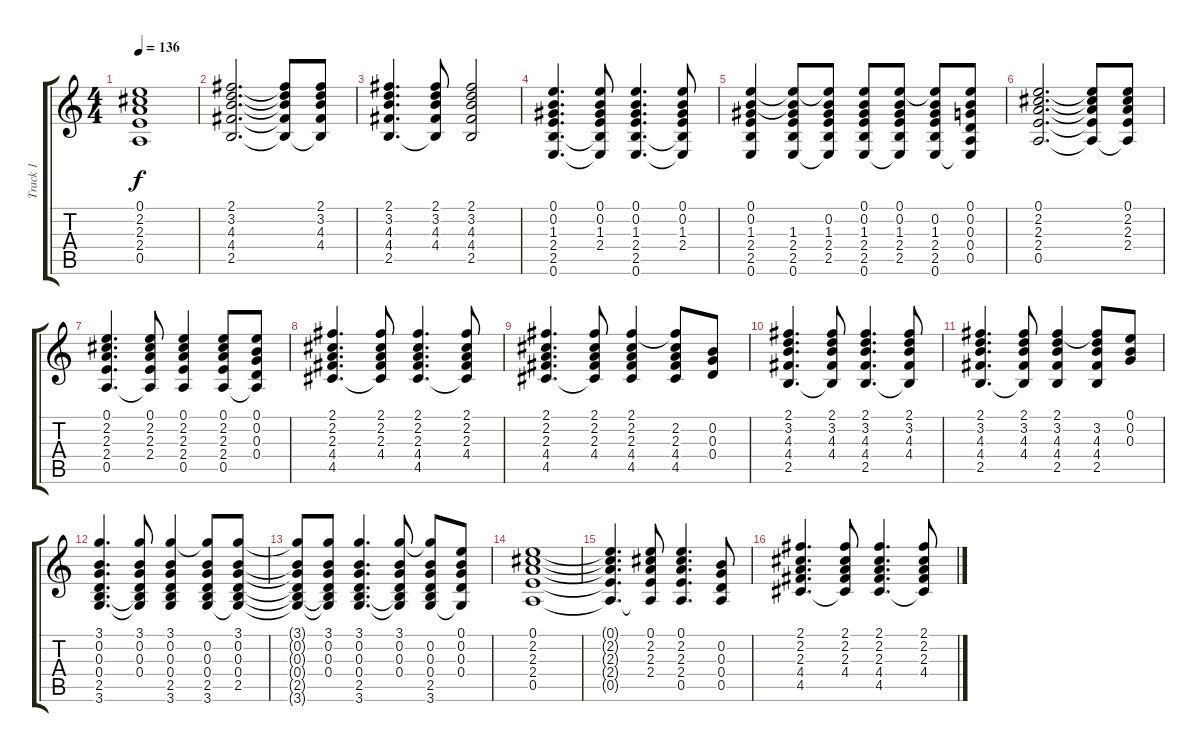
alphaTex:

\track ("Track 1" "Track 1") {instrument acousticguitarsteel}
\staff {score tabs}
\tuning (E4 B3 G3 D3 A2 E2) {hide}
\ts (4 4)
\tempo 136
\clef g2
\ks c
(0.1 2.2 2.3 2.4 0.5).1{dy f} |
(2.1 3.2 4.3 4.4 2.5).2{d} (2.1{t} 3.2{t} 4.3{t} 4.4{t} 2.5{t}).8 (2.1 3.2 4.3 4.4 2.5{t}).8 |
(2.1 3.2 4.3 4.4 2.5).4{d} (2.1 3.2 4.3 4.4 2.5{t}).8 (2.1 3.2 4.3 4.4 2.5).2 |
(0.1 0.2 1.3 2.4 2.5 0.6).4{d} (0.1 0.2 1.3 2.4 2.5{t} 0.6{t}).8 (0.1 0.2 1.3 2.4 2.5 0.6).4{d} (0.1 0.2 1.3 2.4 2.5{t} 0.6{t}).8 |
(0.1 0.2 1.3 2.4 2.5 0.6).4 (0.1{t} 0.2{t} 1.3 2.4 2.5 0.6).8 (0.1{t} 0.2 1.3 2.4 2.5 0.6{t}).8 (0.1 0.2 1.3 2.4 2.5 0.6).8 (0.1 0.2 1.3 2.4 2.5 0.6{t}).8 (0.1{t} 0.2 1.3 2.4 2.5 0.6).8 (0.1 0.2 0.3 0.4 0.5 0.6{t}).8 |
(0.1 2.2 2.3 2.4 0.5).2{d} (0.1{t} 2.2{t} 2.3{t} 2.4{t} 0.5{t}).8 (0.1 2.2 2.3 2.4 0.5{t}).8 |
(0.1 2.2 2.3 2.4 0.5).4{d} (0.1 2.2 2.3 2.4 0.5{t}).8 (0.1 2.2 2.3 2.4 0.5).4 (0.1 2.2 2.3 2.4 0.5).8 (0.1 0.2 0.3 0.4 0.5{t}).8 |
(2.1 2.2 2.3 4.4 4.5).4{d} (2.1 2.2 2.3 4.4 4.5{t}).8 (2.1 2.2 2.3 4.4 4.5).4{d} (2.1 2.2 2.3 4.4 4.5{t}).8 |
(2.1 2.2 2.3 4.4 4.5).4{d} (2.1 2.2 2.3 4.4 4.5{t}).8 (2.1 2.2 2.3 4.4 4.5).4 (2.1{t} 2.2 2.3 4.4 4.5).8 (0.2 0.3 0.4).8 |
(2.1 3.2 4.3 4.4 2.5).4{d} (2.1 3.2 4.3 4.4 2.5{t}).8 (2.1 3.2 4.3 4.4 2.5).4{d} (2.1 3.2 4.3 4.4 2.5{t}).8 |
(2.1 3.2 4.3 4.4 2.5).4{d} (2.1 3.2 4.3 4.4 2.5{t}).8 (2.1 3.2 4.3 4.4 2.5).4 (2.1{t} 3.2 4.3 4.4 2.5).8 (0.1 0.2 0.3).8 |
(3.1 0.2 0.3 0.4 2.5 3.6).4{d} (3.1 0.2 0.3 0.4 2.5{t} 3.6{t}).8 (3.1 0.2 0.3 0.4 2.5 3.6).4 (3.1{t} 0.2 0.3 0.4 2.5 3.6).8 (3.1 0.2 0.3 0.4 2.5 3.6{t}).8 |
(3.1{t} 0.2{t} 0.3{t} 0.4{t} 2.5{t} 3.6{t}).8 (3.1 0.2 0.3 0.4 2.5{t} 3.6{t}).8 (3.1 0.2 0.3 0.4 2.5 3.6).4{d} (3.1 0.2 0.3 0.4 2.5{t} 3.6{t}).8 (3.1{t} 0.2 0.3 0.4 2.5 3.6).8 (0.1 0.2 0.3 0.4 3.6{t}).8 |
(0.1 2.2 2.3 2.4 0.5).1 |
(0.1{t} 2.2{t} 2.3{t} 2.4{t} 0.5{t}).4{d} (0.1 2.2 2.3 2.4 0.5{t}).8 (0.1 2.2 2.3 2.4 0.5).4{d} (0.2 0.3 0.4 0.5).8 |
(2.1 2.2 2.3 4.4 4.5).4{d} (2.1 2.2 2.3 4.4 4.5{t}).8 (2.1 2.2 2.3 4.4 4.5).4{d} (2.1 2.2 2.3 4.4 4.5{t}).8
